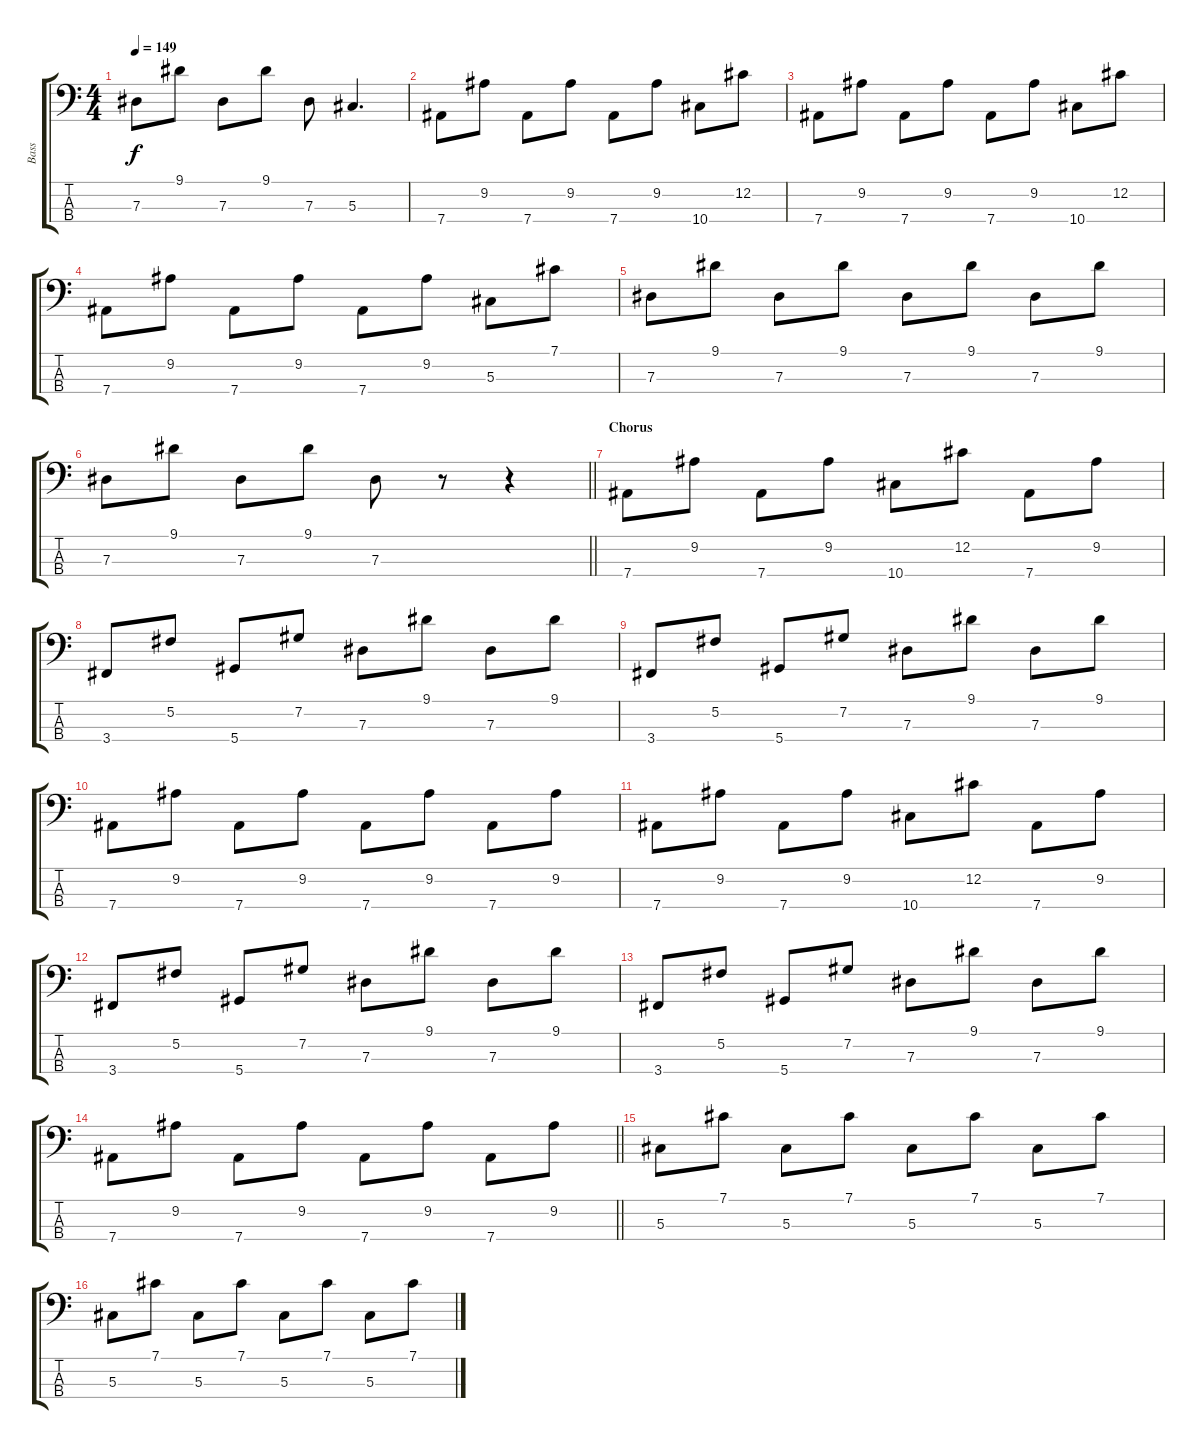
\track ("Bass" "Bass") {instrument electricbassfinger}
\staff {score tabs}
\tuning (Gb2 Db2 Ab1 Eb1) {hide}
\ts (4 4)
\tempo 149
\clef f4
\ks c
7.3.8{dy f} 9.1.8 7.3.8 9.1.8 7.3.8 5.3.4{d} |
7.4.8 9.2.8 7.4.8 9.2.8 7.4.8 9.2.8 10.4.8 12.2.8 |
7.4.8 9.2.8 7.4.8 9.2.8 7.4.8 9.2.8 10.4.8 12.2.8 |
7.4.8 9.2.8 7.4.8 9.2.8 7.4.8 9.2.8 5.3.8 7.1.8 |
7.3.8 9.1.8 7.3.8 9.1.8 7.3.8 9.1.8 7.3.8 9.1.8 |
\barLineRight lightlight
7.3.8 9.1.8 7.3.8 9.1.8 7.3.8 r.8 r.4 |
\section ("" "Chorus")
7.4.8 9.2.8 7.4.8 9.2.8 10.4.8 12.2.8 7.4.8 9.2.8 |
3.4.8 5.2.8 5.4.8 7.2.8 7.3.8 9.1.8 7.3.8 9.1.8 |
3.4.8 5.2.8 5.4.8 7.2.8 7.3.8 9.1.8 7.3.8 9.1.8 |
7.4.8 9.2.8 7.4.8 9.2.8 7.4.8 9.2.8 7.4.8 9.2.8 |
7.4.8 9.2.8 7.4.8 9.2.8 10.4.8 12.2.8 7.4.8 9.2.8 |
3.4.8 5.2.8 5.4.8 7.2.8 7.3.8 9.1.8 7.3.8 9.1.8 |
3.4.8 5.2.8 5.4.8 7.2.8 7.3.8 9.1.8 7.3.8 9.1.8 |
\barLineRight lightlight
7.4.8 9.2.8 7.4.8 9.2.8 7.4.8 9.2.8 7.4.8 9.2.8 |
5.3.8 7.1.8 5.3.8 7.1.8 5.3.8 7.1.8 5.3.8 7.1.8 |
5.3.8 7.1.8 5.3.8 7.1.8 5.3.8 7.1.8 5.3.8 7.1.8
